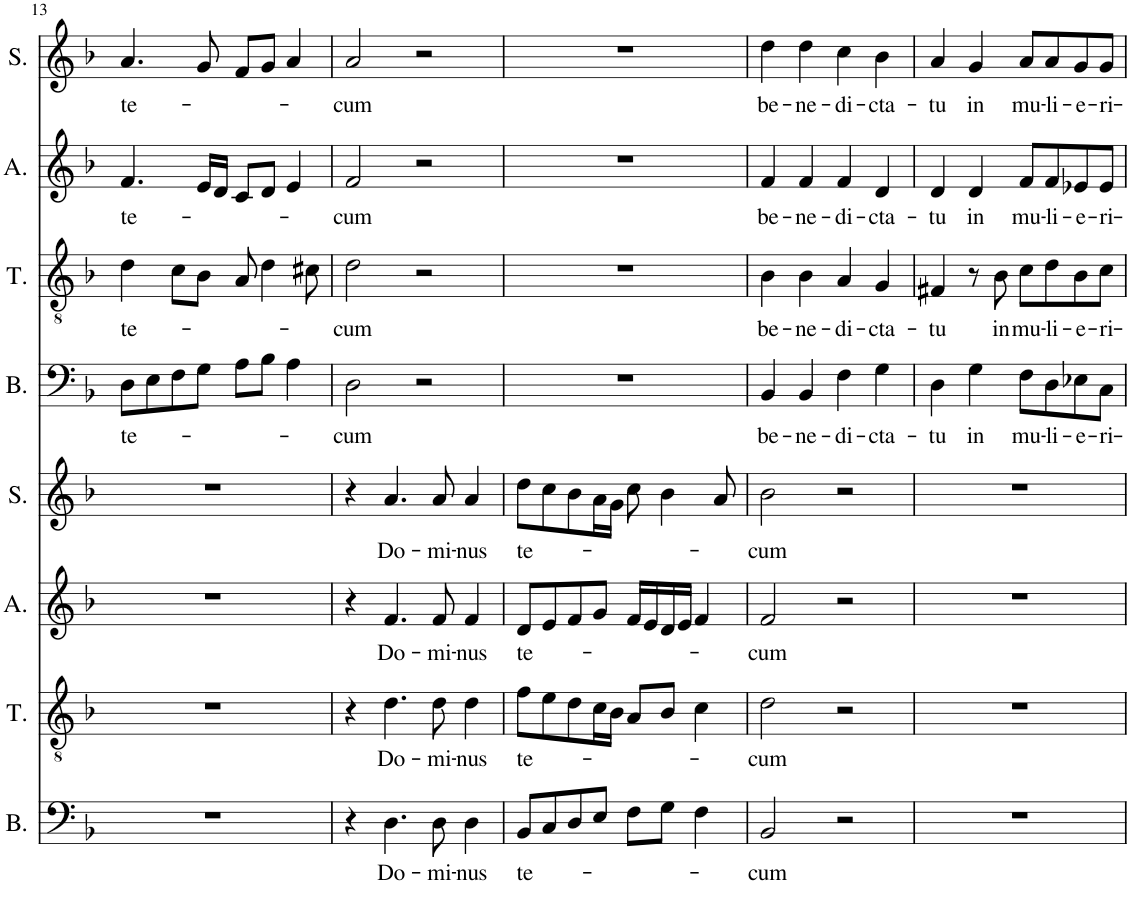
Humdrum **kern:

**kern	**text	**kern	**text	**kern	**text	**kern	**text	**kern	**text	**kern	**text	**kern	**text	**kern	**text
*part8	*part8	*part7	*part7	*part6	*part6	*part5	*part5	*part4	*part4	*part3	*part3	*part2	*part2	*part1	*part1
*staff8	*staff8	*staff7	*staff7	*staff6	*staff6	*staff5	*staff5	*staff4	*staff4	*staff3	*staff3	*staff2	*staff2	*staff1	*staff1
*I"Basse C2	*	*I"Ténor C2	*	*I"Alto C2	*	*I"Soprano C2	*	*I"Basse C1	*	*I"Ténor C1	*	*I"AltoC1	*	*I"Soprano C1	*
*I'B.	*	*I'T.	*	*I'A.	*	*I'S.	*	*I'B.	*	*I'T.	*	*I'A.	*	*I'S.	*
!!LO:PB:g=z
*clefF4	*	*clefGv2	*	*clefG2	*	*clefG2	*	*clefF4	*	*clefGv2	*	*clefG2	*	*clefG2	*
*k[b-]	*	*k[b-]	*	*k[b-]	*	*k[b-]	*	*k[b-]	*	*k[b-]	*	*k[b-]	*	*k[b-]	*
*M2/2	*	*M2/2	*	*M2/2	*	*M2/2	*	*M2/2	*	*M2/2	*	*M2/2	*	*M2/2	*
=13	=13	=13	=13	=13	=13	=13	=13	=13	=13	=13	=13	=13	=13	=13	=13
!	!	!	!	!	!	!	!	!	!LO:LY:b	!	!LO:LY:b	!	!LO:LY:b	!	!LO:LY:b
1r	.	1r	.	1r	.	1r	.	8D\L	te-	4d\	te-	4.f/	te-	4.a/	te-
.	.	.	.	.	.	.	.	8E\	.	.	.	.	.	.	.
.	.	.	.	.	.	.	.	8F\	.	8c\L	.	.	.	.	.
.	.	.	.	.	.	.	.	8G\J	.	8B-\J	.	16e/LL	.	8g/	.
.	.	.	.	.	.	.	.	.	.	.	.	16d/JJ	.	.	.
.	.	.	.	.	.	.	.	8A\L	.	8A/	.	8c/L	.	8f/L	.
.	.	.	.	.	.	.	.	8B-\J	.	4d\	.	8d/J	.	8g/J	.
.	.	.	.	.	.	.	.	4A\	.	.	.	4e/	.	4a/	.
.	.	.	.	.	.	.	.	.	.	8c#X\	.	.	.	.	.
=14	=14	=14	=14	=14	=14	=14	=14	=14	=14	=14	=14	=14	=14	=14	=14
!	!	!	!	!	!	!	!	!	!LO:LY:b	!	!LO:LY:b	!	!LO:LY:b	!	!LO:LY:b
4r	.	4r	.	4r	.	4r	.	2D\	-cum	2d\	-cum	2f/	-cum	2a/	-cum
!	!LO:LY:b	!	!LO:LY:b	!	!LO:LY:b	!	!LO:LY:b	!	!	!	!	!	!	!	!
4.D\	Do-	4.d\	Do-	4.f/	Do-	4.a/	Do-	.	.	.	.	.	.	.	.
.	.	.	.	.	.	.	.	2r	.	2r	.	2r	.	2r	.
!	!LO:LY:b	!	!LO:LY:b	!	!LO:LY:b	!	!LO:LY:b	!	!	!	!	!	!	!	!
8D\	-mi-	8d\	-mi-	8f/	-mi-	8a/	-mi-	.	.	.	.	.	.	.	.
!	!LO:LY:b	!	!LO:LY:b	!	!LO:LY:b	!	!LO:LY:b	!	!	!	!	!	!	!	!
4D\	-nus	4d\	-nus	4f/	-nus	4a/	-nus	.	.	.	.	.	.	.	.
=15	=15	=15	=15	=15	=15	=15	=15	=15	=15	=15	=15	=15	=15	=15	=15
!	!LO:LY:b	!	!LO:LY:b	!	!LO:LY:b	!	!LO:LY:b	!	!	!	!	!	!	!	!
8BB-/L	te-	8f\L	te-	8d/L	te-	8dd\L	te-	1r	.	1r	.	1r	.	1r	.
8C/	.	8e\	.	8e/	.	8cc\	.	.	.	.	.	.	.	.	.
8D/	.	8d\	.	8f/	.	8b-\	.	.	.	.	.	.	.	.	.
8E/J	.	16c\L	.	8g/J	.	16a\L	.	.	.	.	.	.	.	.	.
.	.	16B-\JJ	.	.	.	16g\JJ	.	.	.	.	.	.	.	.	.
8F\L	.	8A/L	.	16f/LL	.	8cc\	.	.	.	.	.	.	.	.	.
.	.	.	.	16e/	.	.	.	.	.	.	.	.	.	.	.
8G\J	.	8B-/J	.	16d/	.	4b-\	.	.	.	.	.	.	.	.	.
.	.	.	.	16e/JJ	.	.	.	.	.	.	.	.	.	.	.
4F\	.	4c\	.	4f/	.	.	.	.	.	.	.	.	.	.	.
.	.	.	.	.	.	8a/	.	.	.	.	.	.	.	.	.
=16	=16	=16	=16	=16	=16	=16	=16	=16	=16	=16	=16	=16	=16	=16	=16
!	!LO:LY:b	!	!LO:LY:b	!	!LO:LY:b	!	!LO:LY:b	!	!LO:LY:b	!	!LO:LY:b	!	!LO:LY:b	!	!LO:LY:b
2BB-/	-cum	2d\	-cum	2f/	-cum	2b-\	-cum	4BB-/	be-	4B-\	be-	4f/	be-	4dd\	be-
!	!	!	!	!	!	!	!	!	!LO:LY:b	!	!LO:LY:b	!	!LO:LY:b	!	!LO:LY:b
.	.	.	.	.	.	.	.	4BB-/	-ne-	4B-\	-ne-	4f/	-ne-	4dd\	-ne-
!	!	!	!	!	!	!	!	!	!LO:LY:b	!	!LO:LY:b	!	!LO:LY:b	!	!LO:LY:b
2r	.	2r	.	2r	.	2r	.	4F\	-di-	4A/	-di-	4f/	-di-	4cc\	-di-
!	!	!	!	!	!	!	!	!	!LO:LY:b	!	!LO:LY:b	!	!LO:LY:b	!	!LO:LY:b
.	.	.	.	.	.	.	.	4G\	-cta-	4G/	-cta-	4d/	-cta-	4b-\	-cta-
=17	=17	=17	=17	=17	=17	=17	=17	=17	=17	=17	=17	=17	=17	=17	=17
!	!	!	!	!	!	!	!	!	!LO:LY:b	!	!LO:LY:b	!	!LO:LY:b	!	!LO:LY:b
1r	.	1r	.	1r	.	1r	.	4D\	-tu	4F#X/	-tu	4d/	-tu	4a/	-tu
!	!	!	!	!	!	!	!	!	!LO:LY:b	!	!	!	!LO:LY:b	!	!LO:LY:b
.	.	.	.	.	.	.	.	4G\	in	8r	.	4d/	in	4g/	in
!	!	!	!	!	!	!	!	!	!	!	!LO:LY:b	!	!	!	!
.	.	.	.	.	.	.	.	.	.	8B-\	in	.	.	.	.
!	!	!	!	!	!	!	!	!	!LO:LY:b	!	!LO:LY:b	!	!LO:LY:b	!	!LO:LY:b
.	.	.	.	.	.	.	.	8F\L	mu-	8c\L	mu-	8f/L	mu-	8a/L	mu-
!	!	!	!	!	!	!	!	!	!LO:LY:b	!	!LO:LY:b	!	!LO:LY:b	!	!LO:LY:b
.	.	.	.	.	.	.	.	8D\	-li-	8d\	-li-	8f/	-li-	8a/	-li-
!	!	!	!	!	!	!	!	!	!LO:LY:b	!	!LO:LY:b	!	!LO:LY:b	!	!LO:LY:b
.	.	.	.	.	.	.	.	8E-X\	-e-	8B-\	-e-	8e-X/	-e-	8g/	-e-
!	!	!	!	!	!	!	!	!	!LO:LY:b	!	!LO:LY:b	!	!LO:LY:b	!	!LO:LY:b
.	.	.	.	.	.	.	.	8C\J	-ri-	8c\J	-ri-	8e-/J	-ri-	8g/J	-ri-
=	=	=	=	=	=	=	=	=	=	=	=	=	=	=	=
*-	*-	*-	*-	*-	*-	*-	*-	*-	*-	*-	*-	*-	*-	*-	*-
